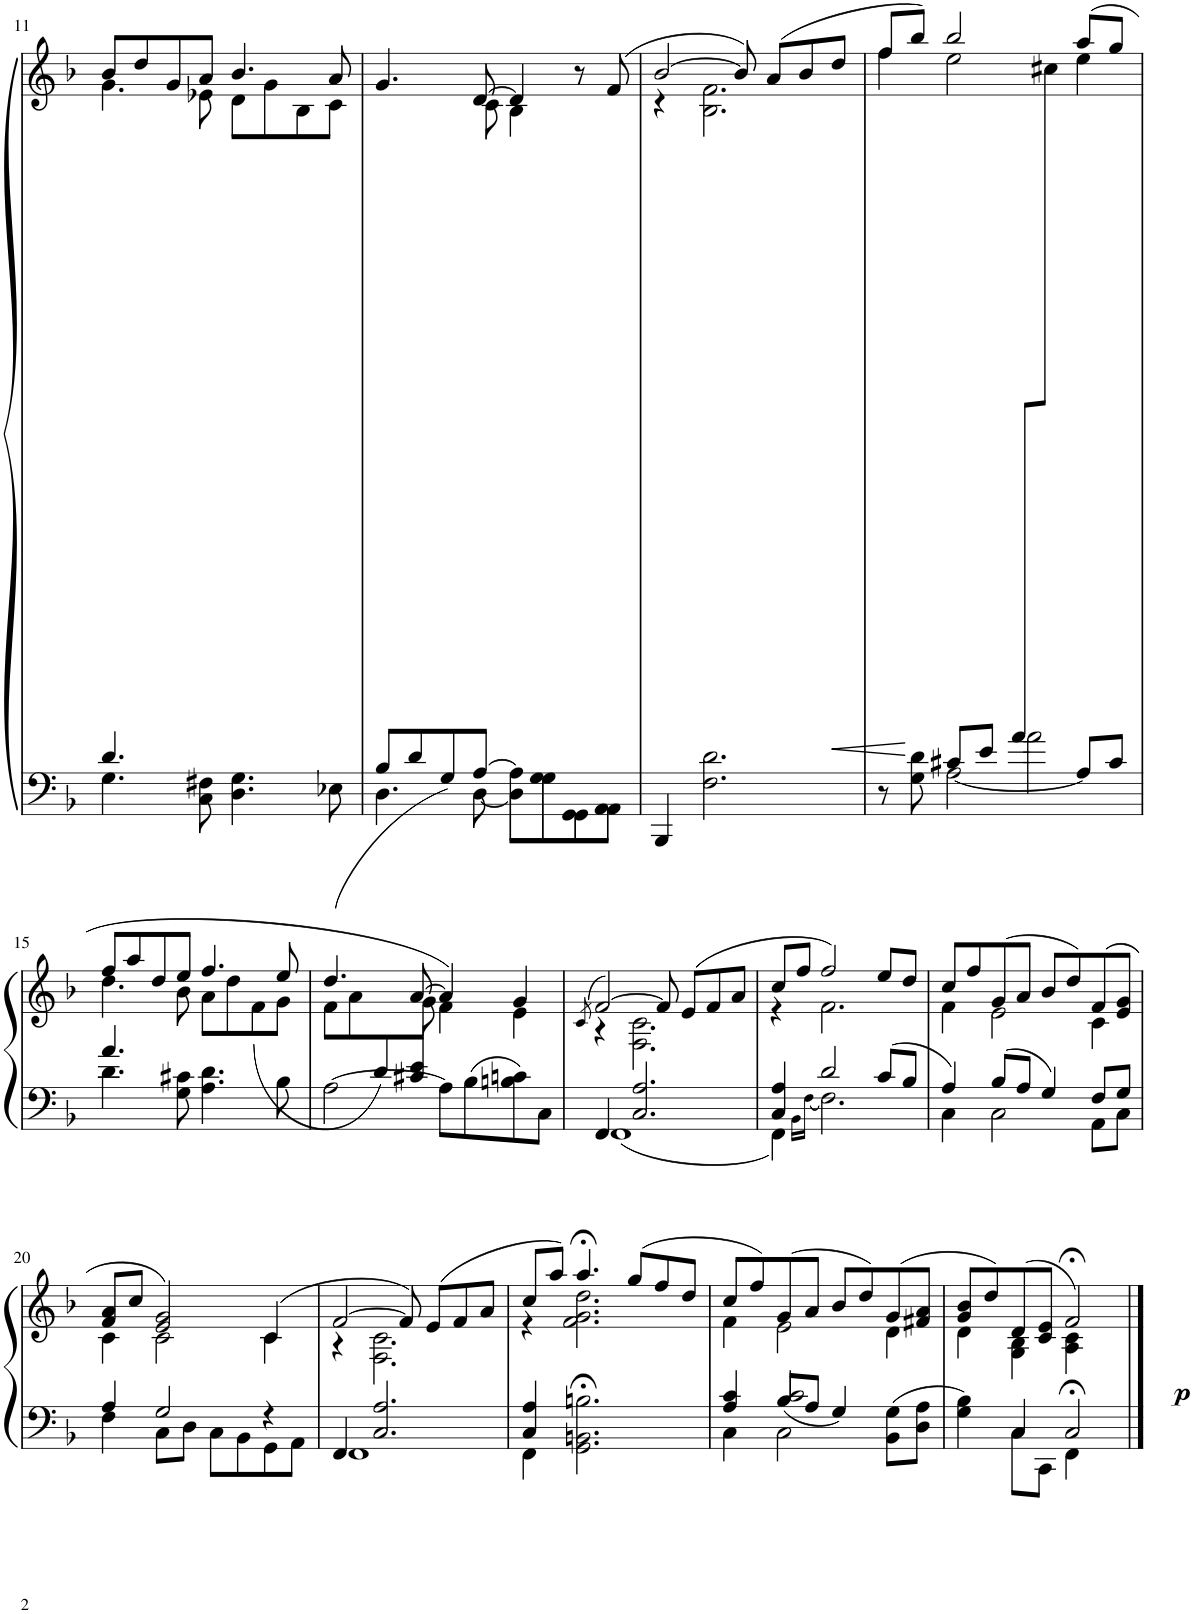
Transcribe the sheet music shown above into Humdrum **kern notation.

**kern	**kern	**dynam
*part1	*part1	*part1
*staff2	*staff1	*staff1/2
*I"Piano	*	*
*I'Pno	*	*
!!LO:PB:g=z
*clefF4	*clefG2	*
*k[b-]	*k[b-]	*
*M4/4	*M4/4	*
=11	=11	=11
*^	*^	*
4.G\	4.d/	8b-/L	4.g\	.
.	.	8dd/	.	.
.	.	8g/	.	.
8C\ 8F#X\	2ryy	8a/J	8e-X\	.
4.D\ 4.G\	.	4.b-/	8d\L	.
.	.	.	8g\	.
.	.	.	8B-\	.
8E-X\	8ryy	8a/	(8c\J	.
=12	=12	=12	=12	=12
4.D\	8B-/L	4.g/	4.ryy	.
.	8d/	.	.	.
.	8G/)	.	.	.
[8D\	[8A/J	[8d/	8c\	.
8D\L]	8A\L]	4d/]	4B-\	.
8G\	8G\	.	.	.
8GG\	8GG\	8r	4ryy	.
8AA\J	8AA\J	(8f/	.	.
*v	*v	*	*	*
=13	=13	=13	=13
4BBB-/	[2b-/	4r	.
2.F\ 2.d\	.	2.B-\ 2.f\	.
.	8b-/])	.	.
.	(8a/L	.	.
.	8b-/	.	.
!	!	!	!LO:HP:b
.	8dd/J	.	<
*	*v	*v	*
.	.	[
=14	=14	=14
*^	*^	*
*	*^	*	*^	*
8r	4ryy	2ryy	8ff/L	4ff\	8ryy	.
*	*	*	*	*v	*v	*
8G\ 8d\	.	.	8bb-/J)	.	.
[2A\	8c#X/L	.	2bb-/	2ee\	.
.	8e/J	.	.	.	.
.	8a/L	2a\	.	.	.
*	*	*	*	*^	*
.	4.ryy	.	.	.	8cc#X\J	.
8A/L]	.	.	(8aa/L	4ee\	4ryy	.
8c#/J	.	.	8gg/J	.	.	.
*	*v	*v	*	*	*	*
*	*	*	*v	*v	*
!!LO:LB:g=z
=15	=15	=15	=15	=15
4.d\	4.a/	8ff/L	4.dd\	.
.	.	8aa/	.	.
.	.	8dd/	.	.
8G\ 8c#X\	2ryy	8ee/J	8b-\	.
4.A\ 4.d\	.	4.ff/	8a\L	.
.	.	.	8dd\	.
.	.	.	(8f\	.
8B-\	8ryy	8ee/	8g\J	.
=16	=16	=16	=16	=16
*	*	*	*^	*
4ryy	[2A\	4.dd/	4.ryy	8f\L	.
.	.	.	.	8a\	.
8d/)	.	.	.	2.ryy	.
8c#X/ 8e/J	.	[8a/	8g\	.	.
2ryy	8A\L]	4a/])	4f\	.	.
.	8B-\	.	.	.	.
.	8Bn\ 8cn\	4g/	4e\	.	.
.	8C\J	.	.	.	.
*	*	*v	*v	*v	*
=17	=17	=17	=17
.	.	(8qc/	.
*	*	*^	*
4FF/	1FF	[2f/)	4r	.
2.C/ 2.A/	.	.	2.F\ 2.c\	.
.	.	8f/]	.	.
.	.	(8e/L	.	.
.	.	8f/	.	.
.	.	8a/J	.	.
=18	=18	=18	=18	=18
4C/ 4A/	4FF\	8cc/L	4r	.
.	.	8ff/J	.	.
.	16qBB-\LL	.	.	.
.	[16qF\JJ	.	.	.
2d/	2.F\]	2ff/)	2.f\	.
8c/L	.	8ee/L	.	.
8B-/J	.	8dd/J	.	.
=19	=19	=19	=19	=19
4A/	4C\	8cc/L	4f\	.
.	.	8ff/	.	.
8B-/L	2C\	(8g/	2e\	.
8A/J	.	8a/J	.	.
4G/	.	8b-/L	.	.
.	.	8dd/)	.	.
8F/L	8AA\L	(8f/	4c\	.
8G/J	8C\J	8e/ 8g/J	.	.
!!LO:LB:g=z	!!
=20	=20	=20	=20	=20
4A/	4F\	8f/ 8a/L	4c\	.
.	.	8cc/J	.	.
2G/	8C\L	2e/ 2g/)	2c\	.
.	8D\J	.	.	.
.	8C\L	.	.	.
.	8BB-\	.	.	.
4r	8GG\	(4c/	4c\	.
.	8AA\J	.	.	.
=21	=21	=21	=21	=21
4FF/	1FF	[2f/	4r	.
2.C/ 2.A/	.	.	2.F\ 2.c\	.
.	.	8f/])	.	.
.	.	(8e/L	.	.
.	.	8f/	.	.
.	.	8a/J	.	.
=22	=22	=22	=22	=22
4C/ 4A/	4FF\	8cc/L	4r	.
.	.	8aa/J)	.	.
2.GG\;< 2.BBn\;< 2.Bn\;<	2.ryy	4.aa;</	2.f\ 2.g\ 2.dd\	.
.	.	(8gg/L	.	.
.	.	8ff/	.	.
.	.	8dd/J	.	.
=23	=23	=23	=23	=23
*	*^	*	*	*
4A/ 4c/	4C\	4ryy	8cc/L	4f\	.
.	.	.	8ff/)	.	.
2c/	8B-/L	2C\	(8g/	2e\	.
.	8A/J	.	8a/J	.	.
.	4G/	.	8b-/L	.	.
.	.	.	8dd/)	.	.
8BB-\ 8G\L	4ryy	4ryy	(8g/	4d\	.
8D\ 8A\J	.	.	8f#X/ 8a/J	.	.
*	*v	*v	*	*	*
=24	=24	=24	=24	=24
4G\ 4B-\	4ryy	8g/ 8b-/L	4d\	.
.	.	8dd/)	.	.
!	!	!	!	!LO:DY:b
4C/	8C\L	(8d/	4G\ 4B-\	p
.	8CC\J	8c/ 8e/J	.	.
2C;</	4FF\	2f;</)	4A\ 4c\	.
.	4ryy	.	4ryy	.
*v	*v	*	*	*
*	*v	*v	*
==	==	==
*-	*-	*-
